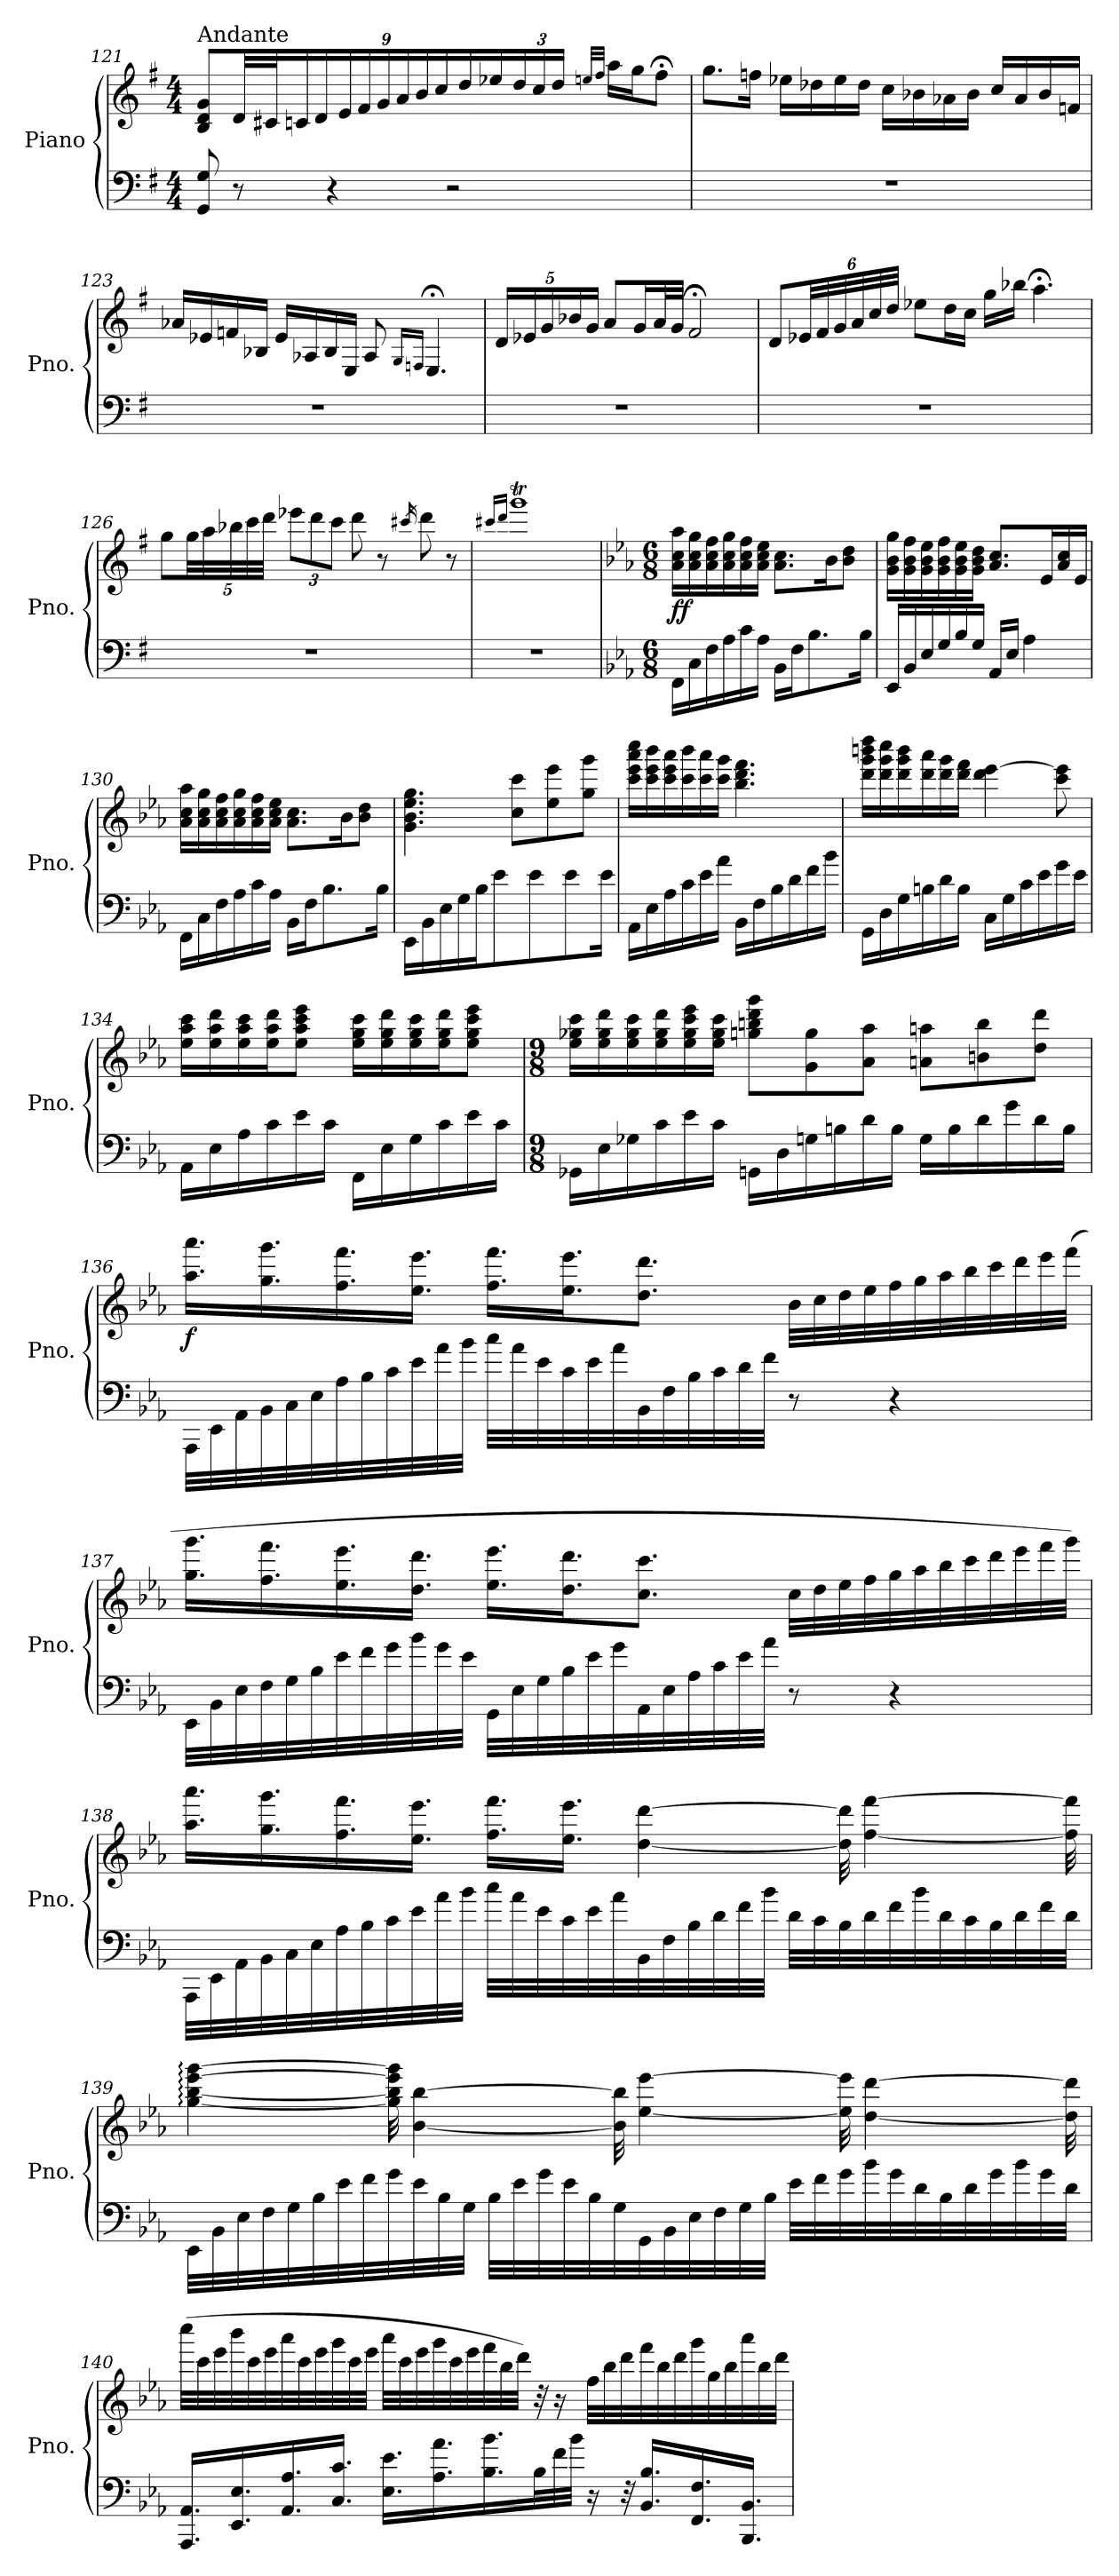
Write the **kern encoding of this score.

**kern	**kern	**dynam
*part1	*part1	*part1
*staff2	*staff1	*staff1/2
*I"Piano	*	*
*I'Pno.	*	*
*clefF4	*clefG2	*
*k[f#]	*k[f#]	*
*M4/4	*M4/4	*
*MM70	*MM70	*
=121	=121	=121
!	!LO:TX:a:t=Andante	!
8GG/ 8G/	8B/ 8d/ 8g/L	.
8r	32d/LL	.
.	32c#X/J	.
*	*Xbrackettup	*
.	24cn/	.
.	24d/	.
4r	.	.
.	24e/	.
.	24f#/	.
.	24g/	.
.	24a/	.
.	24b/	.
.	24cc/	.
2r	.	.
.	24dd/	.
.	16ee-X/	.
.	24dd/	.
.	24cc/	.
.	24dd/JJ	.
.	32qeen/LLL	.
.	32qff#/JJJ	.
.	16aa\LL	.
.	16gg\J	.
.	8ff#;<\J	.
=122	=122	=122
1r	8.gg\L	.
.	16ffn\Jk	.
.	16ee-X\LL	.
.	16dd-X\	.
.	16ee-\	.
.	16dd-\JJ	.
.	16cc\LL	.
.	16b-X\	.
.	16a-X\	.
.	16b-\JJ	.
.	16cc/LL	.
.	16a-/	.
.	16b-/	.
.	16fn/JJ	.
!!LO:LB:g=z
=123	=123	=123
1r	16a-X/LL	.
.	16e-X/	.
.	16fn/	.
.	16B-X/JJ	.
.	16e-/LL	.
.	16A-X/	.
.	16B-/	.
.	16E/JJ	.
.	8A-/	.
.	16qG/LL	.
.	16qFn/JJ	.
.	4.E;</	.
=124	=124	=124
1r	20d/LL	.
.	20e-X/	.
.	20g/	.
.	20b-X/	.
.	20g/JJ	.
.	8a/L	.
.	16g/L	.
.	32a/L	.
.	32g/JJJ	.
.	2f#;</	.
=125	=125	=125
1r	8d/L	.
.	48e-X/LL	.
.	48f#/	.
.	48g/	.
.	48a/	.
.	48cc/	.
.	48dd/JJJ	.
.	8ee-X\L	.
.	16dd\L	.
.	16cc\JJ	.
.	16gg\LL	.
.	16bb-X\JJ	.
.	4.aa;<\	.
!!LO:LB:g=z
=126	=126	=126
1r	8gg\L	.
.	40gg\LL	.
.	40aa\	.
.	40bb-X\	.
.	40ccc\	.
.	40ddd\JJJ	.
.	12eee-X\L	.
.	12ddd\	.
.	12ccc\J	.
.	8ddd\	.
.	8r	.
.	16qccc#X/	.
.	8ddd\	.
.	8r	.
=127	=127	=127
.	16qccc#X/LL	.
.	16qddd/JJ	.
1r	1gggT	.
=128	=128	=128
*k[b-e-a-]	*k[b-e-a-]	*
*M6/8	*M6/8	*
!	!	!LO:DY:b
16FF\LL	16a-\ 16cc\ 16aa-\LL	ff
16C\	16a-\ 16cc\ 16gg\	.
16F\	16a-\ 16cc\ 16ff\	.
16A-\	16a-\ 16cc\ 16gg\	.
16c\	16a-\ 16cc\ 16ff\	.
16A-\JJ	16a-\ 16cc\ 16ee-\JJ	.
16BB-\LL	8.a-\ 8.cc\L	.
16F\J	.	.
8.B-\	.	.
.	16b-\K	.
.	8b-\ 8dd\J	.
16B-\Jk	.	.
!!LO:LB:g=z
=129	=129	=129
16EE-/LL	16g\ 16b-\ 16gg\LL	.
16BB-/	16g\ 16b-\ 16ff\	.
16E-/	16g\ 16b-\ 16ee-\	.
16G/	16g\ 16b-\ 16ff\	.
16B-/	16g\ 16b-\ 16ee-\	.
16G/JJ	16g\ 16b-\ 16dd\JJ	.
16AA-/LL	8.a-/ 8.cc/L	.
16E-/JJ	.	.
4A-\	.	.
.	16e-/L	.
.	16a-/ 16cc/	.
.	16e-/JJ	.
=130	=130	=130
16FF\LL	16a-\ 16cc\ 16aa-\LL	.
16C\	16a-\ 16cc\ 16gg\	.
16F\	16a-\ 16cc\ 16ff\	.
16A-\	16a-\ 16cc\ 16gg\	.
16c\	16a-\ 16cc\ 16ff\	.
16A-\JJ	16a-\ 16cc\ 16ee-\JJ	.
16BB-\LL	8.a-\ 8.cc\L	.
16F\J	.	.
8.B-\	.	.
.	16b-\K	.
.	8b-\ 8dd\J	.
16B-\Jk	.	.
=131	=131	=131
16EE-\LL	4.g\ 4.b-\ 4.ee-\ 4.gg\	.
16BB-\	.	.
16E-\	.	.
16G\	.	.
16B-\J	.	.
8e-\	.	.
.	8cc\ 8ccc\L	.
8e-\	.	.
.	8ee-\ 8eee-\	.
8e-\	.	.
.	8gg\ 8ggg\J	.
16e-\Jk	.	.
=132	=132	=132
16AA-\LL	16ccc\ 16eee-\ 16aaa-\ 16cccc\LL	.
16E-\	16ccc\ 16eee-\ 16bbb-\	.
16A-\	16ccc\ 16eee-\ 16aaa-\	.
16c\	16ccc\ 16bbb-\	.
16e-\	16ccc\ 16aaa-\	.
16a-\JJ	16ccc\ 16ggg\JJ	.
16BB-\LL	4.bb-\ 4.ddd\ 4.fff\	.
16F\	.	.
16B-\	.	.
16d\	.	.
16f\	.	.
16b-\JJ	.	.
!!LO:LB:g=z
=133	=133	=133
16GG\LL	16ddd\ 16ggg\ 16bbbn\ 16dddd\LL	.
16D\	16ddd\ 16ggg\ 16cccc\	.
16G\	16ddd\ 16ggg\ 16bbb\	.
16Bn\	16ddd\ 16aaa-\	.
16d\	16ddd\ 16ggg\	.
16B\JJ	16ddd\ 16fff\JJ	.
16C\LL	4ddd\ [4eee-\	.
16G\	.	.
16c\	.	.
16e-\	.	.
16g\	8ccc\ 8eee-\]	.
16e-\JJ	.	.
=134	=134	=134
16AA-\LL	16ee-\ 16aa-\ 16ccc\LL	.
16E-\	16ee-\ 16aa-\ 16ddd\	.
16A-\	16ee-\ 16aa-\ 16ccc\	.
16c\	16ee-\ 16aa-\ 16ddd\J	.
16e-\	8ee-\ 8aa-\ 8ccc\ 8eee-\J	.
16c\JJ	.	.
16FF\LL	16ee-\ 16gg\ 16ccc\LL	.
16E-\	16ee-\ 16gg\ 16ddd\	.
16G\	16ee-\ 16gg\ 16ccc\	.
16c\	16ee-\ 16gg\ 16ddd\J	.
16e-\	8ee-\ 8gg\ 8ccc\ 8eee-\J	.
16c\JJ	.	.
!!LO:PB:g=z
=135	=135	=135
*M9/8	*M9/8	*
16GG-X\LL	16ee-\ 16gg-X\ 16ccc\LL	.
16E-\	16ee-\ 16gg-\ 16ddd\	.
16G-X\	16ee-\ 16gg-\ 16ccc\	.
16c\	16ee-\ 16gg-\ 16ddd\	.
16e-\	16ee-\ 16gg-\ 16ccc\ 16eee-\	.
16c\JJ	16ee-\ 16gg-\ 16ccc\JJ	.
16GGn\LL	8ggn\ 8bbn\ 8ddd\ 8ggg\L	.
16D\	.	.
16Gn\	8g\ 8gg\	.
16Bn\	.	.
16d\	8a-\ 8aa-\J	.
16B\JJ	.	.
16G\LL	8an\ 8aan\L	.
16B\	.	.
16d\	8bn\ 8bb\	.
16g\	.	.
16d\	8dd\ 8ddd\J	.
16B\JJ	.	.
!!LO:LB:g=z
=136	=136	=136
!	!	!LO:DY:b
32AAA-\LLL	16.aa-\ 16.aaa-\LL	f
32EE-\	.	.
32AA-\	.	.
32BB-\	16.gg\ 16.ggg\	.
32C\	.	.
32E-\	.	.
32A-\	16.ff\ 16.fff\	.
32B-\	.	.
32c\	.	.
32e-\	16.ee-\ 16.eee-\JJ	.
32a-\	.	.
32b-\JJJ	.	.
32cc\LLL	16.ff\ 16.fff\LL	.
32a-\	.	.
32e-\	.	.
32c\	16.ee-\ 16.eee-\J	.
32e-\	.	.
32a-\	.	.
(32BB-\	8.dd\ 8.ddd\J	.
32F\	.	.
32B-\	.	.
32c\	.	.
32d\	.	.
32f\JJJ	.	.
8r	32b-\LLL	.
.	32cc\	.
.	32dd\	.
.	32ee-\	.
4r	32ff\	.
.	32gg\	.
.	32aa-\	.
.	32bb-\	.
.	32ccc\	.
.	32ddd\	.
.	32eee-\	.
.	(32fff\JJJ	.
!!LO:LB:g=z
=137	=137	=137
32EE-\LLL	16.gg\ 16.ggg\LL	.
32BB-\	.	.
32E-\	.	.
32F\	16.ff\ 16.fff\	.
32G\	.	.
32B-\	.	.
32e-\	16.ee-\ 16.eee-\	.
32f\	.	.
32g\	.	.
32b-\	16.dd\ 16.ddd\JJ	.
32g\	.	.
32e-\JJJ	.	.
32GG\LLL	16.ee-\ 16.eee-\LL	.
32E-\	.	.
32G\	.	.
32B-\	16.dd\ 16.ddd\J	.
32e-\	.	.
32g\	.	.
32AA-\	8.cc\ 8.ccc\J	.
32E-\	.	.
32A-\	.	.
32c\	.	.
32e-\	.	.
32a-\JJJ	.	.
8r	32cc\LLL	.
.	32dd\	.
.	32ee-\	.
.	32ff\	.
4r	32gg\	.
.	32aa-\	.
.	32bb-\	.
.	32ccc\	.
.	32ddd\	.
.	32eee-\	.
.	32fff\	.
.	32ggg\JJJ)	.
!!LO:LB:g=z
=138	=138	=138
32AAA-\LLL	16.aa-\ 16.aaa-\LL	.
32EE-\	.	.
32AA-\	.	.
32BB-\	16.gg\ 16.ggg\	.
32C\	.	.
32E-\	.	.
32A-\	16.ff\ 16.fff\	.
32B-\	.	.
32c\	.	.
32e-\	16.ee-\ 16.eee-\JJ	.
32a-\	.	.
32b-\JJJ	.	.
32cc\LLL	16.ff\ 16.fff\LL	.
32a-\	.	.
32e-\	.	.
32c\	16.ee-\ 16.eee-\JJ	.
32e-\	.	.
32a-\	.	.
32BB-\	[4dd\ [4ddd\	.
32F\	.	.
32B-\	.	.
32d\	.	.
32f\	.	.
32b-\JJJ	.	.
32d\LLL	.	.
32c\	.	.
32B-\	32dd\] 32ddd\]	.
32d\	[4ff\ [4fff\	.
32f\	.	.
32b-\	.	.
32d\	.	.
32c\	.	.
32B-\	.	.
32d\	.	.
32f\	.	.
32d\JJJ	32ff\] 32fff\]	.
!!LO:PB:g=z
=139	=139	=139
32EE-\LLL	[4gg\: [4bb-\: [4eee-\: [4ggg\:	.
32BB-\	.	.
32E-\	.	.
32F\	.	.
32G\	.	.
32B-\	.	.
32e-\	.	.
32f\	.	.
32g\	32gg\] 32bb-\] 32eee-\] 32ggg\]	.
32e-\	[4b-\ [4bb-\	.
32B-\	.	.
32G\JJJ	.	.
32B-\LLL	.	.
32e-\	.	.
32g\	.	.
32e-\	.	.
32B-\	.	.
32G\	32b-\] 32bb-\]	.
32GG\	[4ee-\ [4eee-\	.
32BB-\	.	.
32E-\	.	.
32F\	.	.
32G\	.	.
32B-\JJJ	.	.
32e-\LLL	.	.
32f\	.	.
32g\	32ee-\] 32eee-\]	.
32b-\	[4dd\ [4ddd\	.
32g\	.	.
32d\	.	.
32B-\	.	.
32d\	.	.
32g\	.	.
32b-\	.	.
32g\	.	.
32d\JJJ	32dd\] 32ddd\]	.
!!LO:LB:g=z
=140	=140	=140
16.AAA-/ 16.AA-/LL	(32cccc\LLL	.
.	32ccc\	.
.	32eee-\	.
16.EE-/ 16.E-/	32bbb-\	.
.	32ccc\	.
.	32eee-\	.
16.AA-/ 16.A-/	32aaa-\	.
.	32ccc\	.
.	32eee-\	.
16.C/ 16.c/JJ	32ggg\	.
.	32ccc\	.
.	32eee-\JJJ	.
16.E-\ 16.e-\LL	32aaa-\LLL	.
.	32ccc\	.
.	32eee-\	.
16.A-\ 16.a-\	32ggg\	.
.	32ccc\	.
.	32eee-\	.
16.B-\ 16.b-\	32fff\	.
.	32bb-\	.
.	32ddd\JJJ)	.
32B-\L	32r	.
32f\	16r	.
32b-\JJJ	.	.
16r	32ff\LLL	.
.	32bb-\	.
32r	32ddd\	.
16.BB-/ 16.B-/LL	32fff\	.
.	32bb-\	.
.	32ddd\	.
16.FF/ 16.F/	32ggg\	.
.	32gg\	.
.	32bb-\	.
16.BBB-/ 16.BB-/JJ	32aaa-\	.
.	32bb-\	.
.	(32ddd\JJJ	.
=	=	=
*-	*-	*-
